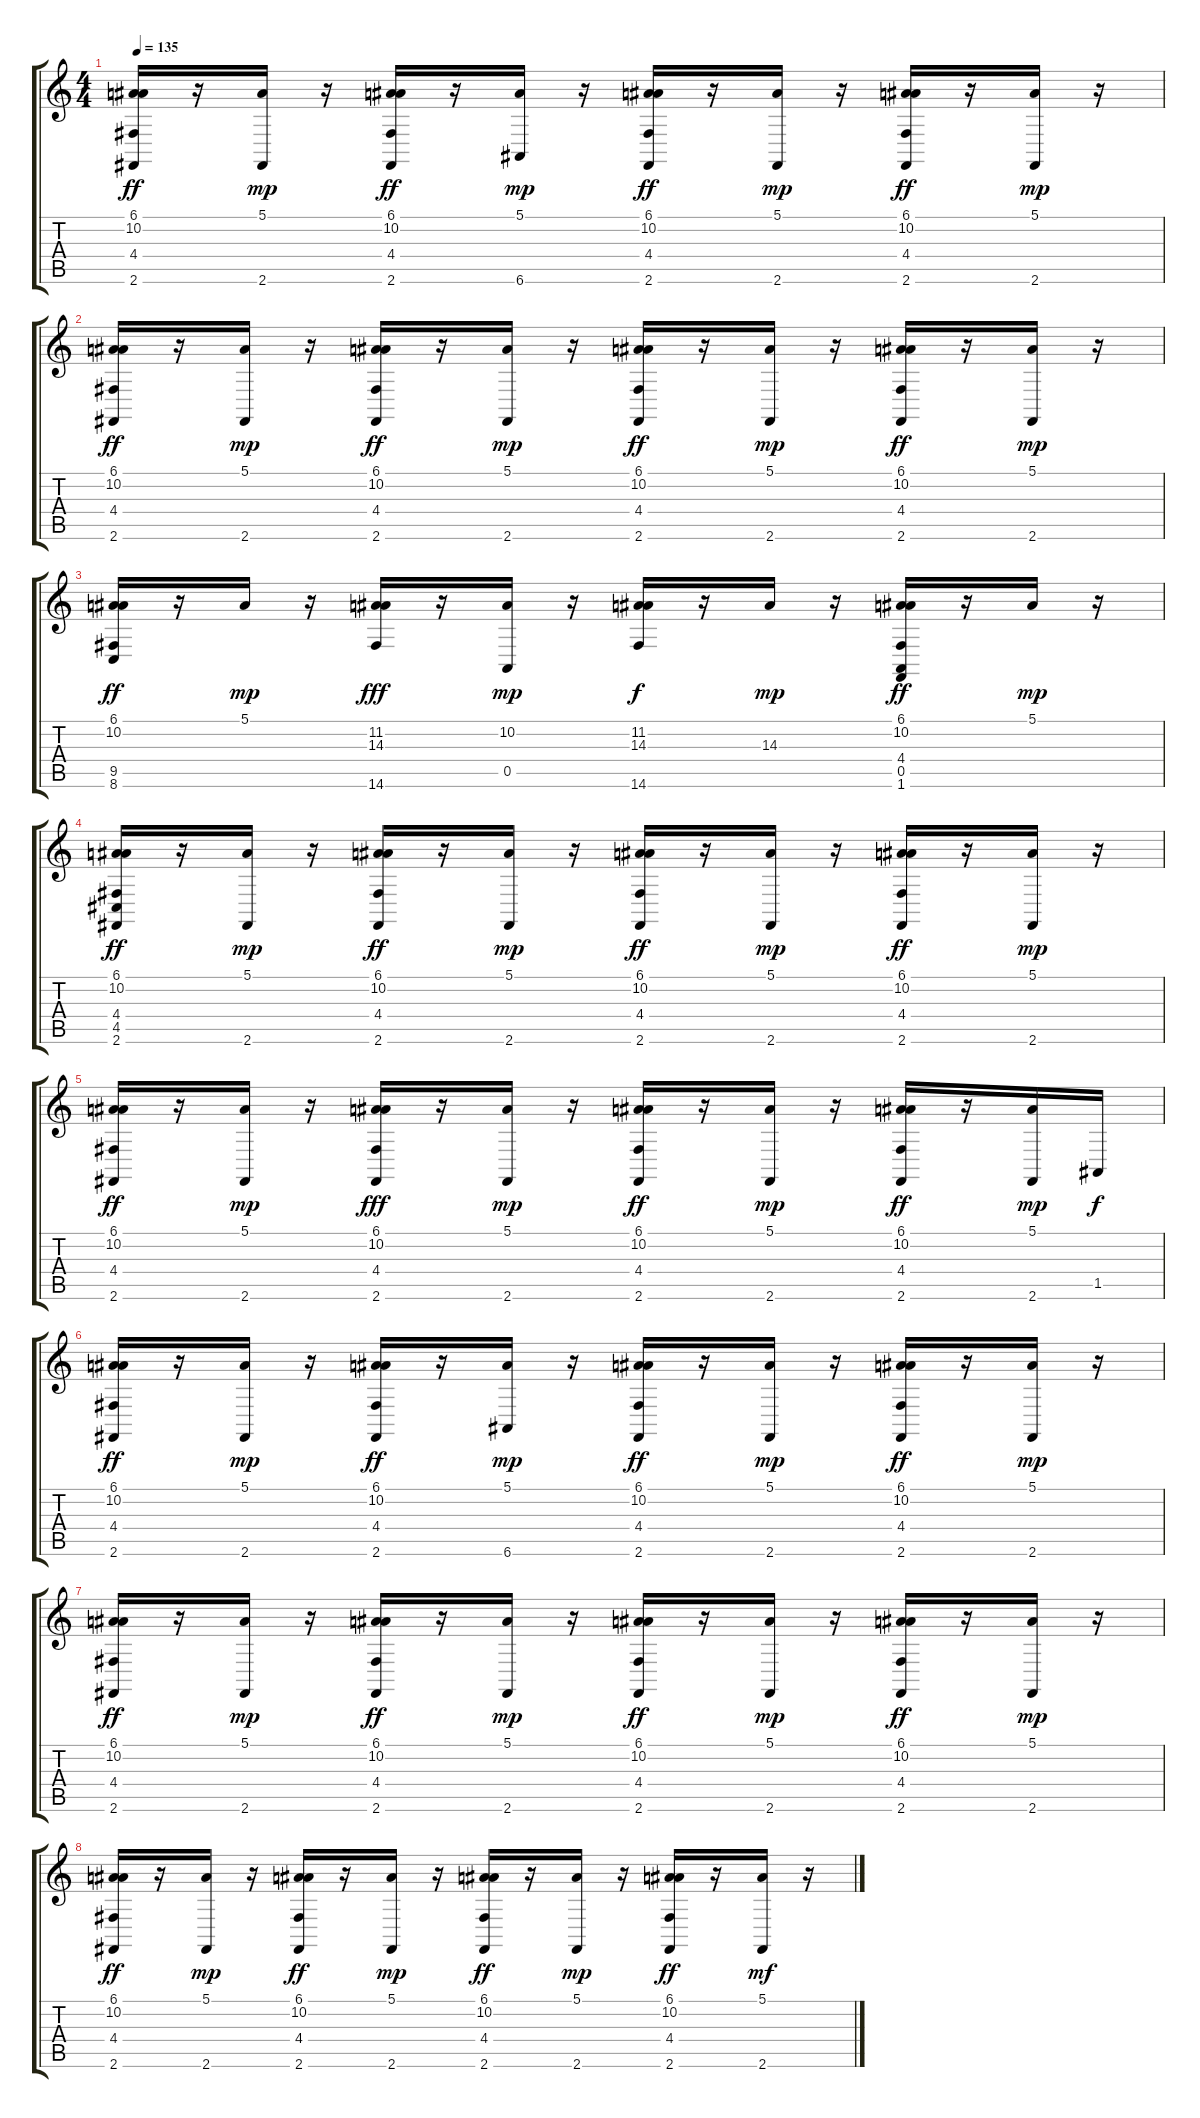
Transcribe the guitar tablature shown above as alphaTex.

\track "" {instrument drawbarorgan}
\staff {score tabs}
\tuning (E4 B3 G3 D3 A2 E2) {hide}
\ts (4 4)
\tempo 135
\clef g2
\ks c
(6.1 10.2 4.4 2.6).16{dy ff} r.16 (5.1 2.6).16{dy mp} r.16 (6.1 10.2 4.4 2.6).16{dy ff} r.16 (5.1 6.6).16{dy mp} r.16 (6.1 10.2 4.4 2.6).16{dy ff} r.16 (5.1 2.6).16{dy mp} r.16 (6.1 10.2 4.4 2.6).16{dy ff} r.16 (5.1 2.6).16{dy mp} r.16 |
(6.1 10.2 4.4 2.6).16{dy ff} r.16 (5.1 2.6).16{dy mp} r.16 (6.1 10.2 4.4 2.6).16{dy ff} r.16 (5.1 2.6).16{dy mp} r.16 (6.1 10.2 4.4 2.6).16{dy ff} r.16 (5.1 2.6).16{dy mp} r.16 (6.1 10.2 4.4 2.6).16{dy ff} r.16 (5.1 2.6).16{dy mp} r.16 |
(6.1 10.2 9.5 8.6).16{dy ff} r.16 5.1.16{dy mp} r.16 (11.2 14.3 14.6).16{dy fff} r.16 (10.2 0.5).16{dy mp} r.16 (11.2 14.3 14.6).16{dy f} r.16 14.3.16{dy mp} r.16 (6.1 10.2 4.4 0.5 1.6).16{dy ff} r.16 5.1.16{dy mp} r.16 |
(6.1 10.2 4.4 4.5 2.6).16{dy ff} r.16 (5.1 2.6).16{dy mp} r.16 (6.1 10.2 4.4 2.6).16{dy ff} r.16 (5.1 2.6).16{dy mp} r.16 (6.1 10.2 4.4 2.6).16{dy ff} r.16 (5.1 2.6).16{dy mp} r.16 (6.1 10.2 4.4 2.6).16{dy ff} r.16 (5.1 2.6).16{dy mp} r.16 |
(6.1 10.2 4.4 2.6).16{dy ff} r.16 (5.1 2.6).16{dy mp} r.16 (6.1 10.2 4.4 2.6).16{dy fff} r.16 (5.1 2.6).16{dy mp} r.16 (6.1 10.2 4.4 2.6).16{dy ff} r.16 (5.1 2.6).16{dy mp} r.16 (6.1 10.2 4.4 2.6).16{dy ff} r.16 (5.1 2.6).16{dy mp} 1.5.16{dy f} |
(6.1 10.2 4.4 2.6).16{dy ff} r.16 (5.1 2.6).16{dy mp} r.16 (6.1 10.2 4.4 2.6).16{dy ff} r.16 (5.1 6.6).16{dy mp} r.16 (6.1 10.2 4.4 2.6).16{dy ff} r.16 (5.1 2.6).16{dy mp} r.16 (6.1 10.2 4.4 2.6).16{dy ff} r.16 (5.1 2.6).16{dy mp} r.16 |
(6.1 10.2 4.4 2.6).16{dy ff} r.16 (5.1 2.6).16{dy mp} r.16 (6.1 10.2 4.4 2.6).16{dy ff} r.16 (5.1 2.6).16{dy mp} r.16 (6.1 10.2 4.4 2.6).16{dy ff} r.16 (5.1 2.6).16{dy mp} r.16 (6.1 10.2 4.4 2.6).16{dy ff} r.16 (5.1 2.6).16{dy mp} r.16 |
(6.1 10.2 4.4 2.6).16{dy ff} r.16 (5.1 2.6).16{dy mp} r.16 (6.1 10.2 4.4 2.6).16{dy ff} r.16 (5.1 2.6).16{dy mp} r.16 (6.1 10.2 4.4 2.6).16{dy ff} r.16 (5.1 2.6).16{dy mp} r.16 (6.1 10.2 4.4 2.6).16{dy ff} r.16 (5.1 2.6).16{dy mf} r.16
